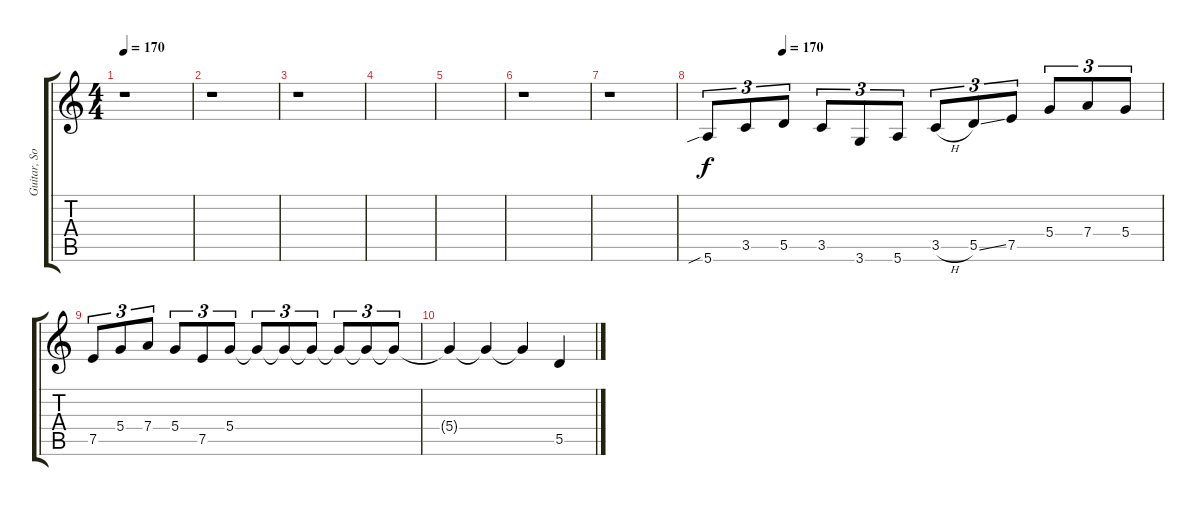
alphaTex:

\track ("Guitar, Solo and Fills" "Guitar, So") {instrument distortionguitar}
\staff {score tabs}
\tuning (E4 B3 G3 D3 A2 E2) {hide}
\ts (4 4)
\tempo 170
\clef g2
\ks c
r.1{dy f} |
r.1 |
r.1 |
|
|
r.1 |
r.1 |
\tempo (170 0.16666666666666666)
5.6{sib}.8{tu (3 2)} 3.5.8{tu (3 2)} 5.5.8{tu (3 2)} 3.5.8{tu (3 2)} 3.6.8{tu (3 2)} 5.6.8{tu (3 2)} 3.5{h}.8{tu (3 2)} 5.5{ss}.8{tu (3 2)} 7.5.8{tu (3 2)} 5.4.8{tu (3 2)} 7.4.8{tu (3 2)} 5.4.8{tu (3 2)} |
7.5.8{tu (3 2)} 5.4.8{tu (3 2)} 7.4.8{tu (3 2)} 5.4.8{tu (3 2)} 7.5.8{tu (3 2)} 5.4.8{tu (3 2)} 5.4{t}.8{tu (3 2)} 5.4{t}.8{tu (3 2)} 5.4{t}.8{tu (3 2)} 5.4{t}.8{tu (3 2)} 5.4{t}.8{tu (3 2)} 5.4{t}.8{tu (3 2)} |
5.4{t}.4 5.4{t}.4 5.4{t}.4 5.5.4
